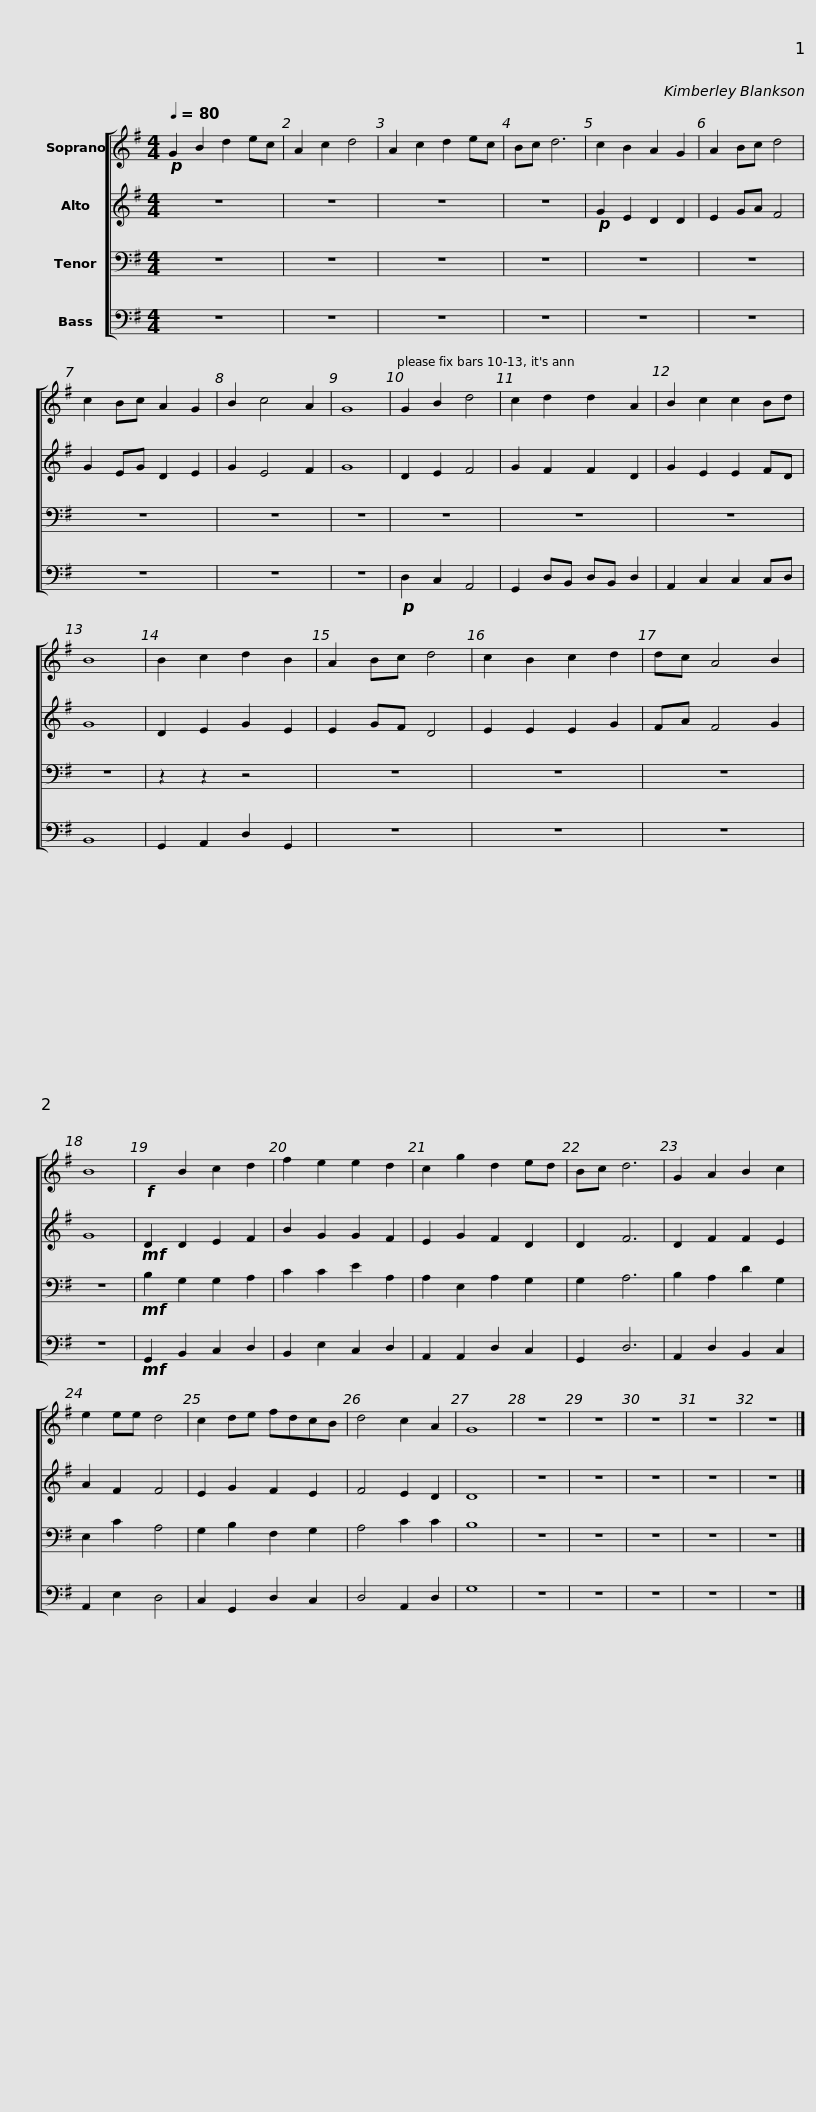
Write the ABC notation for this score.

X:1
%%score [ 1 2 3 4 ]
L:1/8
Q:1/4=80
M:4/4
I:linebreak $
K:G
V:1 treble
V:2 treble
V:3 bass
V:4 bass
V:1
!p! G2 B2 d2 ec | A2 c2 d4 | A2 c2 d2 ec | Bc d6 | c2 B2 A2 G2 | %5
 A2 Bc d4 | c2 Bc A2 G2 | B2 c4 A2 | G8 |$ G2 B2 d4 | %10
 c2 d2 d2 A2 | B2 c2 c2 Bd | B8 | B2 c2 d2 B2 | A2 Bc d4 | %15
 c2 B2 c2 d2 | dc A4 B2 | B8 |!f! x2 B2 c2 d2 |$ f2 e2 e2 d2 | %20
 c2 g2 d2 ed | Bc d6 | G2 A2 B2 c2 | e2 ee d4 | c2 de fdcB | %25
 d4 c2 A2 | G8 | z8 | z8 | z8 |$ %30
 z8 | z8 |] %32
V:2
 z8 | z8 | z8 | z8 |!p! G2 E2 D2 D2 | %5
 E2 GA F4 | G2 EG D2 E2 | G2 E4 F2 | G8 |$ D2 E2 F4 | %10
 G2 F2 F2 D2 | G2 E2 E2 FD | G8 | D2 E2 G2 E2 | E2 GF D4 | %15
 E2 E2 E2 G2 | FA F4 G2 | G8 |!mf! D2 D2 E2 F2 |$ B2 G2 G2 F2 | %20
 E2 G2 F2 D2 | D2 F6 | D2 F2 F2 E2 | A2 F2 F4 | E2 G2 F2 E2 | %25
 F4 E2 D2 | D8 | z8 | z8 | z8 |$ %30
 z8 | z8 |] %32
V:3
 z8 | z8 | z8 | z8 | z8 | %5
 z8 | z8 | z8 | z8 |$ z8 | %10
 z8 | z8 | z8 | z2 z2 z4 | z8 | %15
 z8 | z8 | z8 |!mf! B,2 G,2 G,2 A,2 |$ C2 C2 E2 A,2 | %20
 A,2 E,2 A,2 G,2 | G,2 A,6 | B,2 A,2 D2 G,2 | E,2 C2 A,4 | G,2 B,2 F,2 G,2 | %25
 A,4 C2 C2 | B,8 | z8 | z8 | z8 |$ %30
 z8 | z8 |] %32
V:4
 z8 | z8 | z8 | z8 | z8 | %5
 z8 | z8 | z8 | z8 |$!p! D,2 C,2 A,,4 | %10
 G,,2 D,B,, D,B,, D,2 | A,,2 C,2 C,2 C,D, | B,,8 | G,,2 A,,2 D,2 G,,2 | z8 | %15
 z8 | z8 | z8 |!mf! G,,2 B,,2 C,2 D,2 |$ B,,2 E,2 C,2 D,2 | %20
 A,,2 A,,2 D,2 C,2 | G,,2 D,6 | A,,2 D,2 B,,2 C,2 | A,,2 E,2 D,4 | C,2 G,,2 D,2 C,2 | %25
 D,4 A,,2 D,2 | G,8 | z8 | z8 | z8 |$ %30
 z8 | z8 |] %32
